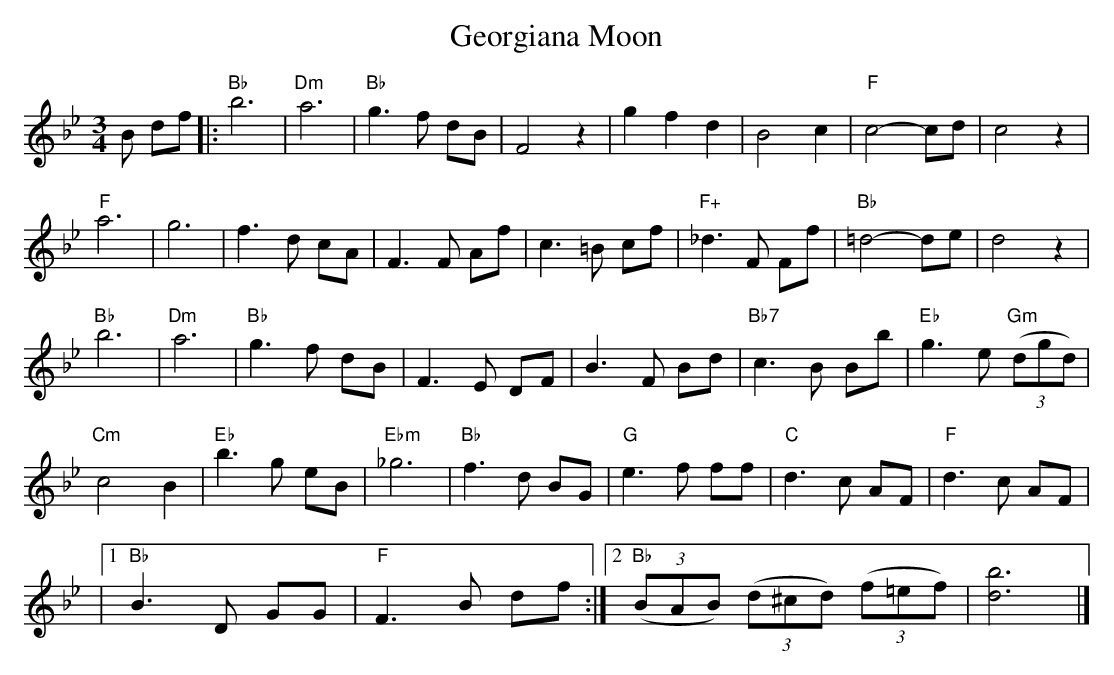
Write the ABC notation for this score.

X:1
T:Georgiana Moon
M:3/4
L:1/8
K:Bb
B df \
|:"Bb"b6|"Dm"a6|"Bb"g3 f dB|F4 z2|g2 f2 d2|B4 c2|"F"c4-cd|c4 z2|
"F"a6|g6|f3 d cA|F3 F Af|c3 =B cf|"F+"_d3 F Ff|"Bb"=d4-de|d4 z2|
"Bb"b6|"Dm"a6|"Bb"g3 f dB|F3 E DF|B3 F Bd|"Bb7"c3 B Bb|"Eb"g3 e "Gm"((3dgd)|
"Cm"c4 B2|"Eb"b3 g eB|"Ebm"_g6|"Bb"f3 d BG|"G"e3 f ff|"C"d3 c AF|"F"d3 c AF|
|1 "Bb"B3 D GG|"F"F3 B df :|2 "Bb"((3BAB) ((3d^cd) ((3f=ef)| [d6b6] |]
